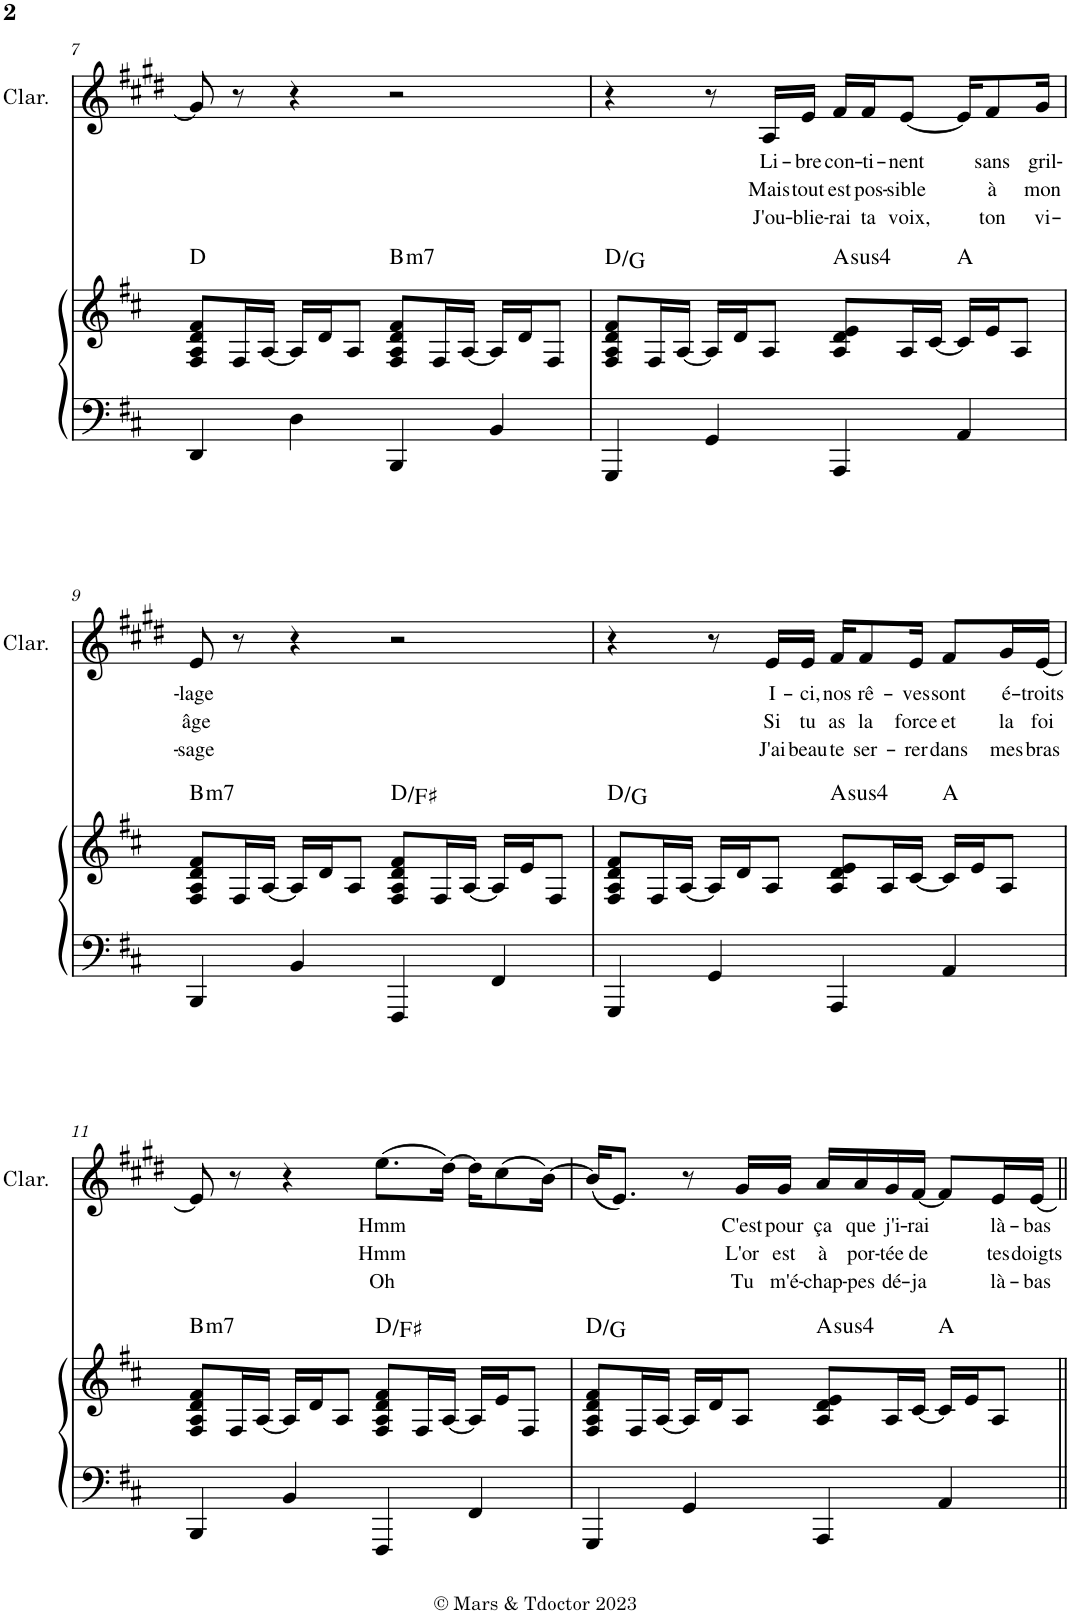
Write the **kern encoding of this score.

**kern	**kern	**harte	**kern	**text	**text	**text
*part2	*part2	*part2	*part1	*part1	*part1	*part1
*staff3	*staff2	*	*staff1	*staff1	*staff1	*staff1
*I"Piano	*	*	*I"Clarinette	*	*	*
*I'Pno	*	*	*I'Clar.	*	*	*
!!LO:PB:g=z
*clefF4	*clefG2	*	*clefG2	*	*	*
*	*	*	*Trd1c2	*	*	*
*k[f#c#]	*k[f#c#]	*	*k[f#c#g#d#]	*	*	*
*M4/4	*M4/4	*	*M4/4	*	*	*
=7	=7	=7	=7	=7	=7	=7
4DD/	8F#/ 8A/ 8d/ 8f#/L	D:maj	8g#/]	.	.	.
.	16F#/L	.	8r	.	.	.
.	[16A/JJ	.	.	.	.	.
4D\	16A/LL]	.	4r	.	.	.
.	16d/J	.	.	.	.	.
.	8A/J	.	.	.	.	.
!	!	!LO:H:kt=m7	!	!	!	!
4BBB/	8F#/ 8A/ 8d/ 8f#/L	B:min7	2r	.	.	.
.	16F#/L	.	.	.	.	.
.	[16A/JJ	.	.	.	.	.
4BB/	16A/LL]	.	.	.	.	.
.	16d/J	.	.	.	.	.
.	8F#/J	.	.	.	.	.
=8	=8	=8	=8	=8	=8	=8
4GGG/	8F#/ 8A/ 8d/ 8f#/L	D:maj/4	4r	.	.	.
.	16F#/L	.	.	.	.	.
.	[16A/JJ	.	.	.	.	.
4GG/	16A/LL]	.	8r	.	.	.
.	16d/J	.	.	.	.	.
!	!	!	!	!LO:LY:b	!LO:LY:b	!LO:LY:b
.	8A/J	.	16A/LL	Li-	Mais	J'ou-
!	!	!	!	!LO:LY:b	!LO:LY:b	!LO:LY:b
.	.	.	16e/JJ	-bre	tout	-blie-
!	!	!LO:H:kt=4	!	!LO:LY:b	!LO:LY:b	!LO:LY:b
4AAA/	8A/ 8d/ 8e/L	A:sus4	16f#/LL	con-	est	-rai
!	!	!	!	!LO:LY:b	!LO:LY:b	!LO:LY:b
.	.	.	16f#/J	-ti-	pos-	ta
!	!	!	!	!LO:LY:b	!LO:LY:b	!LO:LY:b
.	16A/L	.	[8e/J	-nent	-sible	voix,
.	[16c#/JJ	.	.	.	.	.
4AA/	16c#/LL]	A:maj	16e/KL]	.	.	.
!	!	!	!	!LO:LY:b	!LO:LY:b	!LO:LY:b
.	16e/J	.	8f#/	sans	à	ton
.	8A/J	.	.	.	.	.
!	!	!	!	!LO:LY:b	!LO:LY:b	!LO:LY:b
.	.	.	16g#/Jk	gril-	mon	vi-
!!LO:LB:g=z
=9	=9	=9	=9	=9	=9	=9
!	!	!LO:H:kt=m7	!	!LO:LY:b	!LO:LY:b	!LO:LY:b
4BBB/	8F#/ 8A/ 8d/ 8f#/L	B:min7	8e/	-lage	âge	-sage
.	16F#/L	.	8r	.	.	.
.	[16A/JJ	.	.	.	.	.
4BB/	16A/LL]	.	4r	.	.	.
.	16d/J	.	.	.	.	.
.	8A/J	.	.	.	.	.
4FFF#/	8F#/ 8A/ 8d/ 8f#/L	D:maj/3	2r	.	.	.
.	16F#/L	.	.	.	.	.
.	[16A/JJ	.	.	.	.	.
4FF#/	16A/LL]	.	.	.	.	.
.	16e/J	.	.	.	.	.
.	8F#/J	.	.	.	.	.
=10	=10	=10	=10	=10	=10	=10
4GGG/	8F#/ 8A/ 8d/ 8f#/L	D:maj/4	4r	.	.	.
.	16F#/L	.	.	.	.	.
.	[16A/JJ	.	.	.	.	.
4GG/	16A/LL]	.	8r	.	.	.
.	16d/J	.	.	.	.	.
!	!	!	!	!LO:LY:b	!LO:LY:b	!LO:LY:b
.	8A/J	.	16e/LL	I-	Si	J'ai
!	!	!	!	!LO:LY:b	!LO:LY:b	!LO:LY:b
.	.	.	16e/JJ	-ci,	tu	beau
!	!	!LO:H:kt=4	!	!LO:LY:b	!LO:LY:b	!LO:LY:b
4AAA/	8A/ 8d/ 8e/L	A:sus4	16f#/KL	nos	as	te
!	!	!	!	!LO:LY:b	!LO:LY:b	!LO:LY:b
.	.	.	8f#/	rê-	la	ser-
.	16A/L	.	.	.	.	.
!	!	!	!	!LO:LY:b	!LO:LY:b	!LO:LY:b
.	[16c#/JJ	.	16e/Jk	-ves	force	-rer
!	!	!	!	!LO:LY:b	!LO:LY:b	!LO:LY:b
4AA/	16c#/LL]	A:maj	8f#/L	sont	et	dans
.	16e/J	.	.	.	.	.
!	!	!	!	!LO:LY:b	!LO:LY:b	!LO:LY:b
.	8A/J	.	16g#/L	é-	la	mes
!	!	!	!	!LO:LY:b	!LO:LY:b	!LO:LY:b
.	.	.	[16e/JJ	-troits	foi	bras
!!LO:LB:g=z
=11	=11	=11	=11	=11	=11	=11
!	!	!LO:H:kt=m7	!	!	!	!
4BBB/	8F#/ 8A/ 8d/ 8f#/L	B:min7	8e/]	.	.	.
.	16F#/L	.	8r	.	.	.
.	[16A/JJ	.	.	.	.	.
4BB/	16A/LL]	.	4r	.	.	.
.	16d/J	.	.	.	.	.
.	8A/J	.	.	.	.	.
!	!	!	!	!LO:LY:b	!LO:LY:b	!LO:LY:b
4FFF#/	8F#/ 8A/ 8d/ 8f#/L	D:maj/3	(8.ee\L	Hmm	Hmm	Oh
.	16F#/L	.	.	.	.	.
.	[16A/JJ	.	[16dd#\Jk)	.	.	.
4FF#/	16A/LL]	.	16dd#\KL]	.	.	.
.	16e/J	.	(8cc#\	.	.	.
.	8F#/J	.	.	.	.	.
.	.	.	[16b\Jk)	.	.	.
=12	=12	=12	=12	=12	=12	=12
4GGG/	8F#/ 8A/ 8d/ 8f#/L	D:maj/4	(16b/KL]	.	.	.
.	.	.	8.e/J)	.	.	.
.	16F#/L	.	.	.	.	.
.	[16A/JJ	.	.	.	.	.
4GG/	16A/LL]	.	8r	.	.	.
.	16d/J	.	.	.	.	.
!	!	!	!	!LO:LY:b	!LO:LY:b	!LO:LY:b
.	8A/J	.	16g#/LL	C'est	L'or	Tu
!	!	!	!	!LO:LY:b	!LO:LY:b	!LO:LY:b
.	.	.	16g#/JJ	pour	est	m'é-
!	!	!LO:H:kt=4	!	!LO:LY:b	!LO:LY:b	!LO:LY:b
4AAA/	8A/ 8d/ 8e/L	A:sus4	16a/LL	ça	à	-chap-
!	!	!	!	!LO:LY:b	!LO:LY:b	!LO:LY:b
.	.	.	16a/	que	por-	-pes
!	!	!	!	!LO:LY:b	!LO:LY:b	!LO:LY:b
.	16A/L	.	16g#/	j'i-	-tée	dé-
!	!	!	!	!LO:LY:b	!LO:LY:b	!LO:LY:b
.	[16c#/JJ	.	[16f#/JJ	-rai	de	-ja
4AA/	16c#/LL]	A:maj	8f#/L]	.	.	.
.	16e/J	.	.	.	.	.
!	!	!	!	!LO:LY:b	!LO:LY:b	!LO:LY:b
.	8A/J	.	16e/L	là-	tes	là-
!	!	!	!	!LO:LY:b	!LO:LY:b	!LO:LY:b
.	.	.	[16e/JJ	-bas	doigts	-bas
=||	=||	=||	=||	=||	=||	=||
*-	*-	*-	*-	*-	*-	*-
